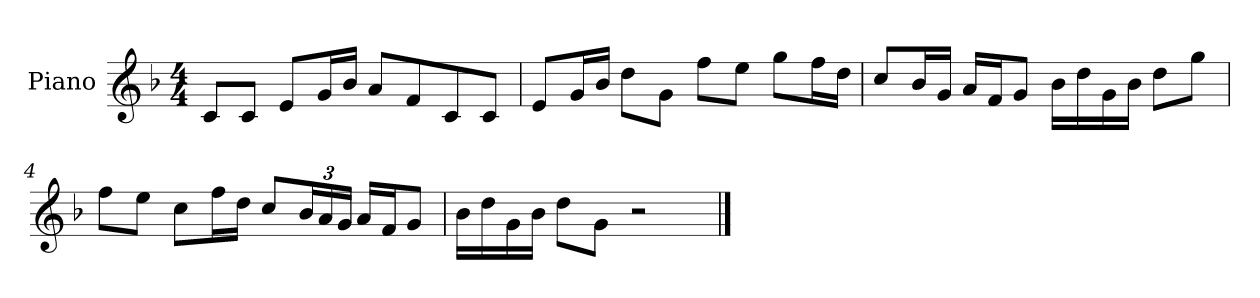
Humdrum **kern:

**kern
*part1
*staff1
*I"Piano
*I'P-no
*clefG2
*k[b-]
*M4/4
*MM90
=1
8c/L
8c/J
8e/L
16g/L
16b-/JJ
8a/L
8f/
8c/
8c/J
=2
8e/L
16g/L
16b-/JJ
8dd\L
8g\J
8ff\L
8ee\J
8gg\L
16ff\L
16dd\JJ
=3
8cc/L
16b-/L
16g/JJ
16a/LL
16f/J
8g/J
16b-\LL
16dd\
16g\
16b-\JJ
8dd\L
8gg\J
!!LO:LB:g=z
=4
8ff\L
8ee\J
8cc\L
16ff\L
16dd\JJ
8cc/L
*Xbrackettup
24b-/L
24a/
24g/JJ
16a/LL
16f/J
8g/J
=5
16b-\LL
16dd\
16g\
16b-\JJ
8dd\L
8g\J
2r
==
*-
